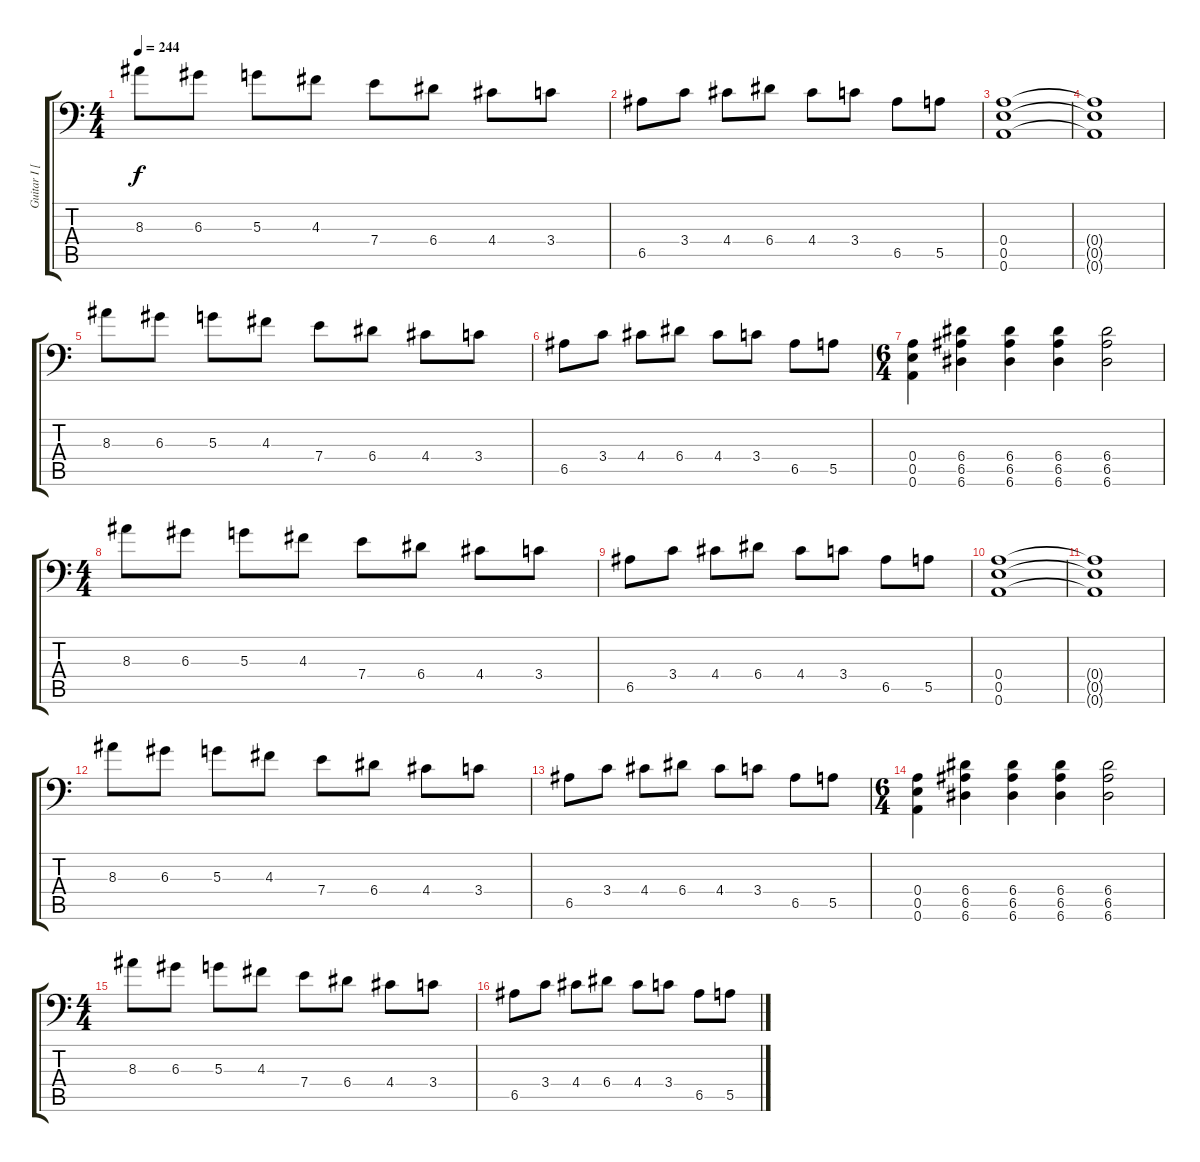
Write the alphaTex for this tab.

\track ("Guitar I [Karl Sanders]" "Guitar I [") {instrument distortionguitar}
\staff {score tabs}
\tuning (B3 Gb3 D3 A2 E2 A1) {hide}
\ts (4 4)
\tempo 244
\clef f4
\ks c
8.3.8{dy f} 6.3.8 5.3.8 4.3.8 7.4.8 6.4.8 4.4.8 3.4.8 |
6.5.8 3.4.8 4.4.8 6.4.8 4.4.8 3.4.8 6.5.8 5.5.8 |
(0.4 0.5 0.6).1 |
(0.4{t} 0.5{t} 0.6{t}).1 |
8.3.8 6.3.8 5.3.8 4.3.8 7.4.8 6.4.8 4.4.8 3.4.8 |
6.5.8 3.4.8 4.4.8 6.4.8 4.4.8 3.4.8 6.5.8 5.5.8 |
\ts (6 4)
(0.4 0.5 0.6).4 (6.4 6.5 6.6).4 (6.4 6.5 6.6).4 (6.4 6.5 6.6).4 (6.4 6.5 6.6).2 |
\ts (4 4)
8.3.8 6.3.8 5.3.8 4.3.8 7.4.8 6.4.8 4.4.8 3.4.8 |
6.5.8 3.4.8 4.4.8 6.4.8 4.4.8 3.4.8 6.5.8 5.5.8 |
(0.4 0.5 0.6).1 |
(0.4{t} 0.5{t} 0.6{t}).1 |
8.3.8 6.3.8 5.3.8 4.3.8 7.4.8 6.4.8 4.4.8 3.4.8 |
6.5.8 3.4.8 4.4.8 6.4.8 4.4.8 3.4.8 6.5.8 5.5.8 |
\ts (6 4)
(0.4 0.5 0.6).4 (6.4 6.5 6.6).4 (6.4 6.5 6.6).4 (6.4 6.5 6.6).4 (6.4 6.5 6.6).2 |
\ts (4 4)
8.3.8 6.3.8 5.3.8 4.3.8 7.4.8 6.4.8 4.4.8 3.4.8 |
6.5.8 3.4.8 4.4.8 6.4.8 4.4.8 3.4.8 6.5.8 5.5.8
